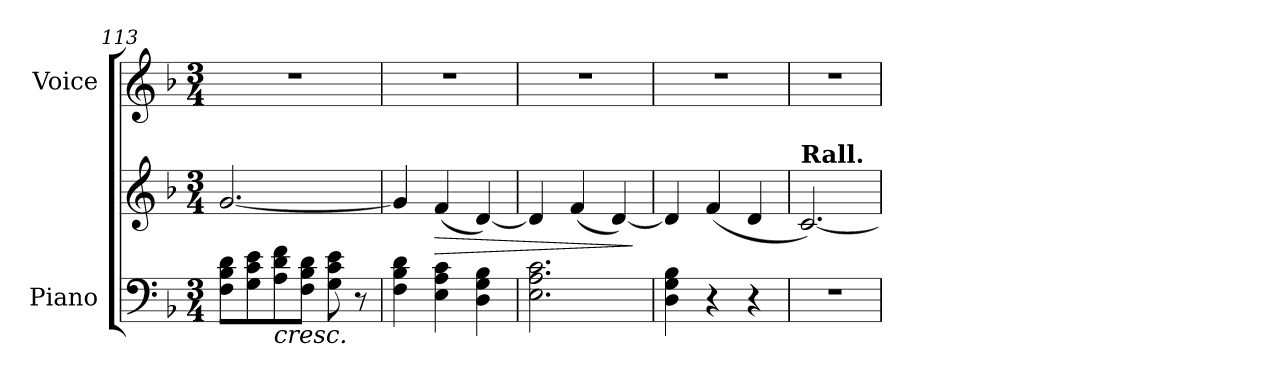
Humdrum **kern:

**kern	**kern	**dynam	**kern
*part2	*part2	*part2	*part1
*staff3	*staff2	*staff2/3	*staff1
*I"Piano	*	*	*I"Voice
*I'Pno	*	*	*
!!LO:LB:g=z
*clefF4	*clefG2	*	*clefG2
*k[b-]	*k[b-]	*	*k[b-]
*M3/4	*M3/4	*	*M3/4
=113	=113	=113	=113
8F\ 8B-\ 8d\L	[2.g/	.	2.r
8G\ 8c\ 8e\	.	.	.
!	!	!LO:HP:b=2	!
8A\ 8d\ 8f\	.	<	.
8F\ 8B-\ 8d\J	.	.	.
8G\ 8c\ 8e\	.	.	.
8r	.	.	.
=114	=114	=114	=114
4F\ 4B-\ 4d\	4g/]	.	2.r
!	!	!LO:HP:b	!
4E\ 4A\ 4c\	(4f/	>	.
4D\ 4G\ 4B-\	[4d/)	.	.
.	.	[	.
=115	=115	=115	=115
2.E\ 2.A\ 2.c\	4d/]	.	2.r
.	(4f/	.	.
.	[4d/)	.	.
.	.	]	.
=116	=116	=116	=116
4D\ 4G\ 4B-\	4d/]	.	2.r
4r	(4f/	.	.
4r	4d/	.	.
=117	=117	=117	=117
!	!LO:TX:a:B:t=Rall.	!	!
2.r	[2.c/)	.	2.r
=	=	=	=
*-	*-	*-	*-
